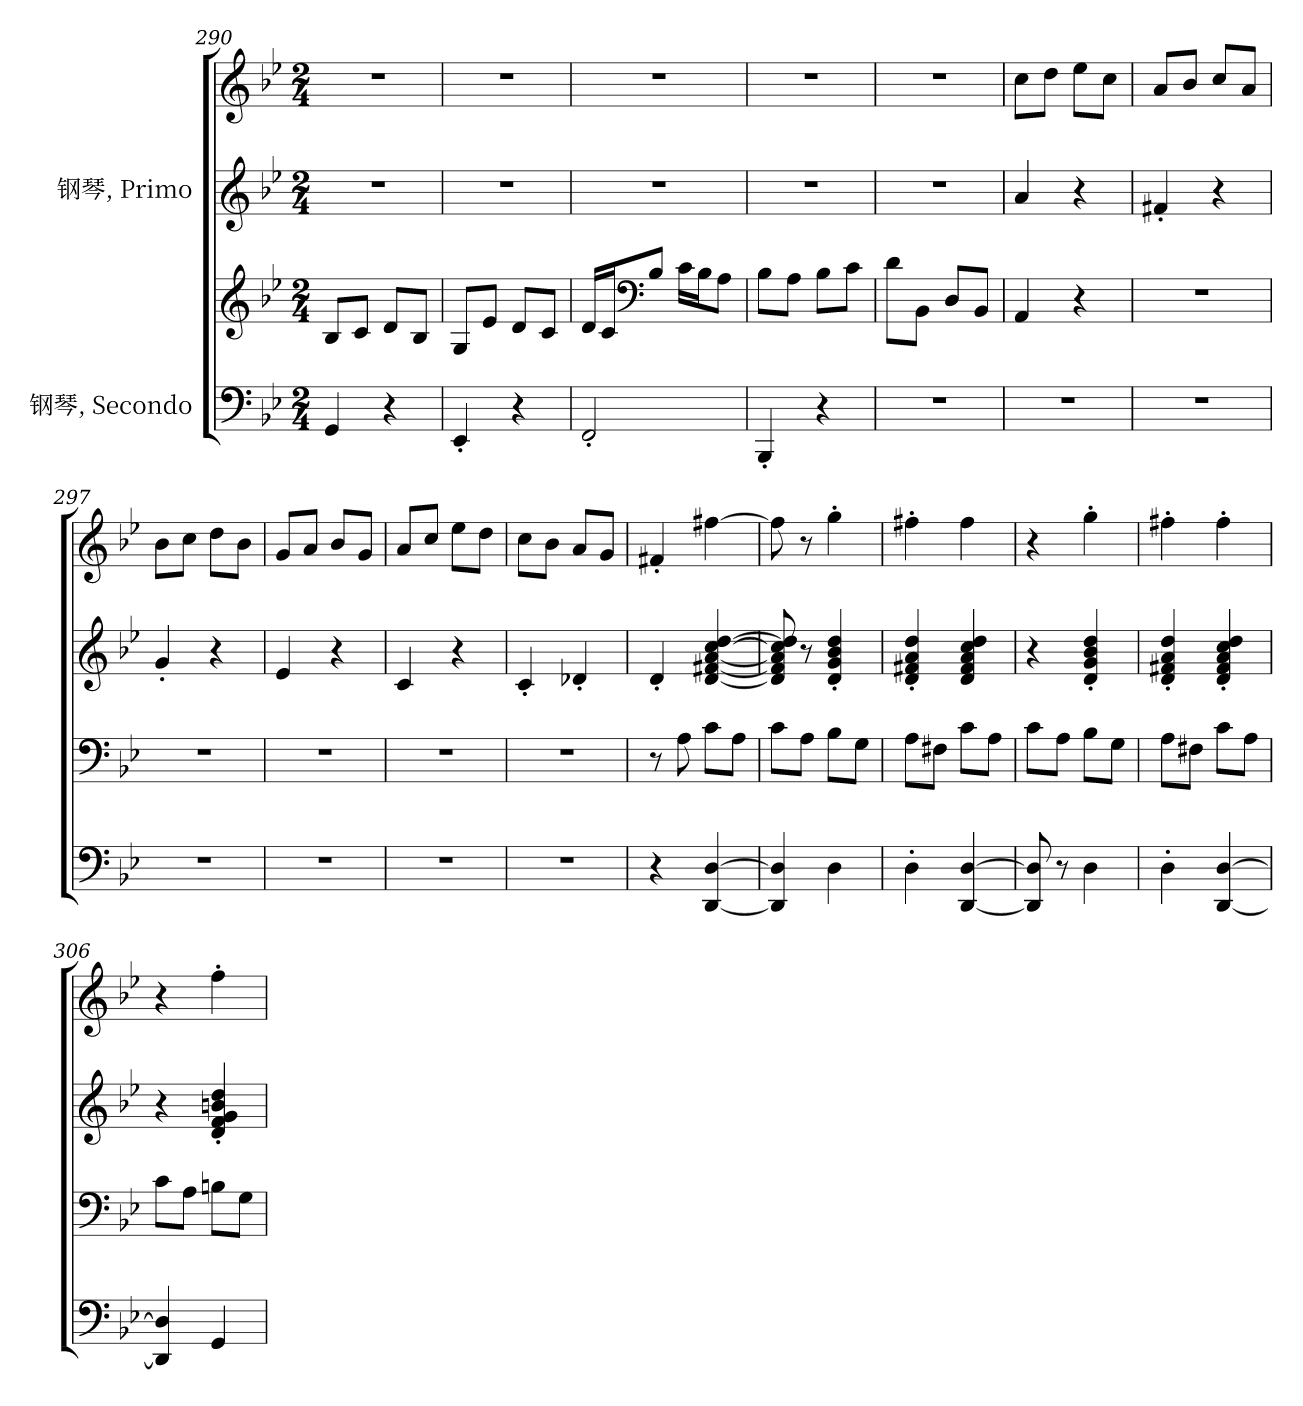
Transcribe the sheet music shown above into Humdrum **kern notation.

**kern	**kern	**kern	**kern
*part2	*part2	*part1	*part1
*staff4	*staff3	*staff2	*staff1
*I"钢琴, Secondo	*	*I"钢琴, Primo	*
*clefF4	*clefG2	*clefG2	*clefG2
*k[b-e-]	*k[b-e-]	*k[b-e-]	*k[b-e-]
*M2/4	*M2/4	*M2/4	*M2/4
=290	=290	=290	=290
4GG/	8B-/L	2r	2r
.	8c/J	.	.
4r	8d/L	.	.
.	8B-/J	.	.
=291	=291	=291	=291
4EE-'/	8G/L	2r	2r
.	8e-/J	.	.
4r	8d/L	.	.
.	8c/J	.	.
=292	=292	=292	=292
2FF'/	16d/LL	2r	2r
.	16c/J	.	.
*	*clefF4	*	*
.	8B-/J	.	.
.	16c\LL	.	.
.	16B-\J	.	.
.	8A\J	.	.
=293	=293	=293	=293
4BBB-'/	8B-\L	2r	2r
.	8A\J	.	.
4r	8B-\L	.	.
.	8c\J	.	.
=294	=294	=294	=294
2r	8d\L	2r	2r
.	8BB-\J	.	.
.	8D/L	.	.
.	8BB-/J	.	.
=295	=295	=295	=295
2r	4AA/	4a/	8cc\L
.	.	.	8dd\J
.	4r	4r	8ee-\L
.	.	.	8cc\J
!!LO:LB:g=z
=296	=296	=296	=296
2r	2r	4f#X'/	8a/L
.	.	.	8b-/J
.	.	4r	8cc/L
.	.	.	8a/J
=297	=297	=297	=297
2r	2r	4g'/	8b-\L
.	.	.	8cc\J
.	.	4r	8dd\L
.	.	.	8b-\J
=298	=298	=298	=298
2r	2r	4e-/	8g/L
.	.	.	8a/J
.	.	4r	8b-/L
.	.	.	8g/J
=299	=299	=299	=299
2r	2r	4c/	8a/L
.	.	.	8cc/J
.	.	4r	8ee-\L
.	.	.	8dd\J
=300	=300	=300	=300
2r	2r	4c'/	8cc\L
.	.	.	8b-\J
.	.	4d-X'/	8a/L
.	.	.	8g/J
=301	=301	=301	=301
4r	8r	4d'/	4f#X'/
.	8A\	.	.
[4DD/ [4D/	8c\L	[4d/ [4f#X/ [4a/ [4cc/ [4dd/	[4ff#X\
.	8A\J	.	.
=302	=302	=302	=302
4DD/] 4D/]	8c\L	8d/] 8f#/] 8a/] 8cc/] 8dd/]	8ff#\]
.	8A\J	8r	8r
4D\	8B-\L	4d/' 4g/' 4b-/' 4dd/'	4gg'\
.	8G\J	.	.
=303	=303	=303	=303
4D'\	8A\L	4d/' 4f#X/' 4a/' 4dd/'	4ff#X'\
.	8F#X\J	.	.
[4DD/ [4D/	8c\L	4d/ 4f#/ 4a/ 4cc/ 4dd/	4ff#\
.	8A\J	.	.
!!LO:PB:g=z
=304	=304	=304	=304
8DD/] 8D/]	8c\L	4r	4r
8r	8A\J	.	.
4D\	8B-\L	4d/' 4g/' 4b-/' 4dd/'	4gg'\
.	8G\J	.	.
=305	=305	=305	=305
4D'\	8A\L	4d/' 4f#X/' 4a/' 4dd/'	4ff#X'\
.	8F#X\J	.	.
[4DD/ [4D/	8c\L	4d/' 4f#/' 4a/' 4cc/' 4dd/'	4ff#'\
.	8A\J	.	.
=306	=306	=306	=306
4DD/] 4D/]	8c\L	4r	4r
.	8A\J	.	.
4GG/	8Bn\L	4d/' 4f/' 4g/' 4bn/' 4dd/'	4ff'\
.	8G\J	.	.
=	=	=	=
*-	*-	*-	*-
